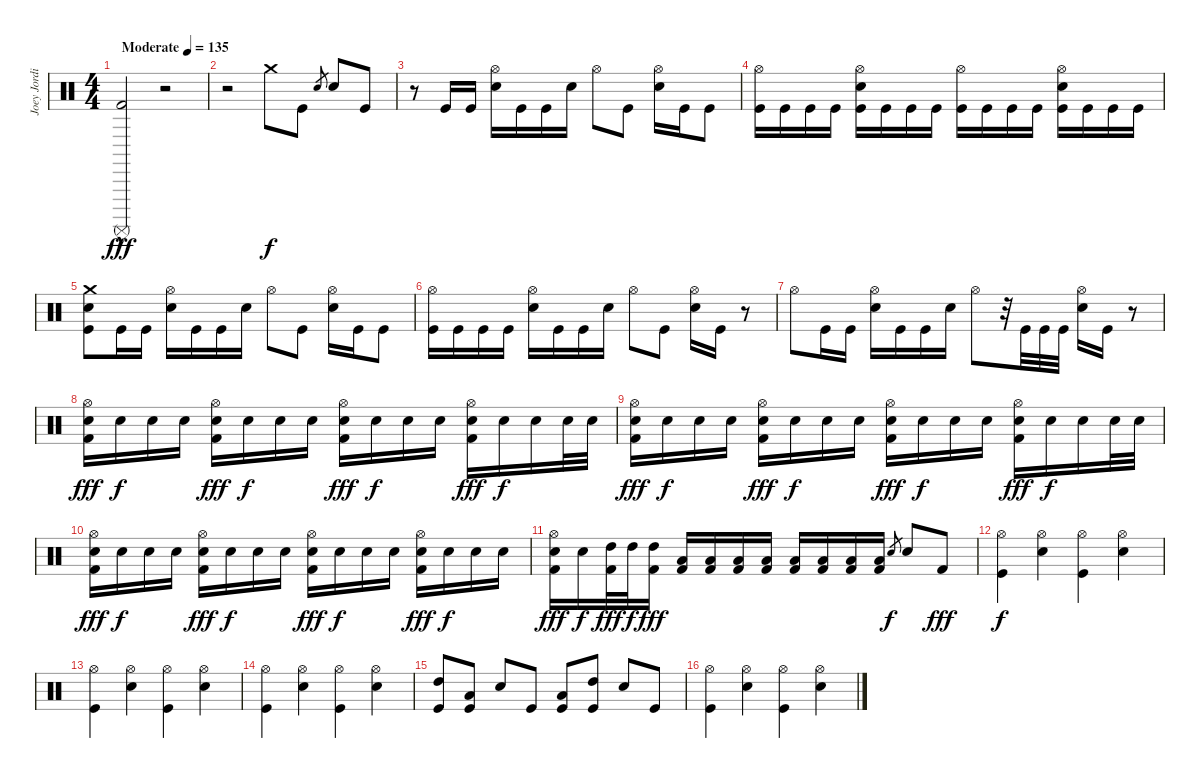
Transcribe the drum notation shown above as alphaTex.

\track ("Joey Jordison" "Joey Jordi") {instrument percussion}
\staff {score}
\articulation defaults
\ts (4 4)
\tempo (135 "Moderate")
\clef neutral
\ks c
("Surdo (mute)"{hac} "Kick (hit) 2"{hac}).2{dy fff} r.2 |
r.2 "Crash medium (hit)".8{dy f} "Kick (hit)".8 "Electric Snare (hit)".8{gr} "Electric Snare (hit)".8 "Kick (hit)".8 |
r.8 "Kick (hit)".16 "Kick (hit)".16 ("Hi-Hat (open)" "Electric Snare (hit)").16 "Kick (hit)".16 "Kick (hit)".16 "Electric Snare (hit)".16 "Hi-Hat (open)".8 "Kick (hit)".8 ("Hi-Hat (open)" "Electric Snare (hit)").16 "Kick (hit)".16 "Kick (hit)".8 |
("Hi-Hat (open)" "Kick (hit)").16 "Kick (hit)".16 "Kick (hit)".16 "Kick (hit)".16 ("Hi-Hat (open)" "Electric Snare (hit)" "Kick (hit)").16 "Kick (hit)".16 "Kick (hit)".16 "Kick (hit)".16 ("Hi-Hat (open)" "Kick (hit)").16 "Kick (hit)".16 "Kick (hit)".16 "Kick (hit)".16 ("Hi-Hat (open)" "Electric Snare (hit)" "Kick (hit)").16 "Kick (hit)".16 "Kick (hit)".16 "Kick (hit)".16 |
("Crash medium (hit)" "Electric Snare (hit)" "Kick (hit)").8 "Kick (hit)".16 "Kick (hit)".16 ("Hi-Hat (open)" "Electric Snare (hit)").16 "Kick (hit)".16 "Kick (hit)".16 "Electric Snare (hit)".16 "Hi-Hat (open)".8 "Kick (hit)".8 ("Hi-Hat (open)" "Electric Snare (hit)").16 "Kick (hit)".16 "Kick (hit)".8 |
("Hi-Hat (open)" "Kick (hit)").16 "Kick (hit)".16 "Kick (hit)".16 "Kick (hit)".16 ("Hi-Hat (open)" "Electric Snare (hit)").16 "Kick (hit)".16 "Kick (hit)".16 "Electric Snare (hit)".16 "Hi-Hat (open)".8 "Kick (hit)".8 ("Hi-Hat (open)" "Electric Snare (hit)").16 "Kick (hit)".16 r.8 |
"Hi-Hat (open)".8 "Kick (hit)".16 "Kick (hit)".16 ("Hi-Hat (open)" "Electric Snare (hit)").16 "Kick (hit)".16 "Kick (hit)".16 "Electric Snare (hit)".16 "Hi-Hat (open)".8 r.32 "Kick (hit)".32 "Kick (hit)".32 "Kick (hit)".32 ("Hi-Hat (open)" "Electric Snare (hit)").16 "Kick (hit)".16 r.8 |
("Hi-Hat (open)" "Electric Snare (hit)" "Kick (hit) 2").16{dy fff} "Electric Snare (hit)".16{dy f} "Electric Snare (hit)".16 "Electric Snare (hit)".16 ("Hi-Hat (open)" "Electric Snare (hit)" "Kick (hit) 2").16{dy fff} "Electric Snare (hit)".16{dy f} "Electric Snare (hit)".16 "Electric Snare (hit)".16 ("Hi-Hat (open)" "Electric Snare (hit)" "Kick (hit) 2").16{dy fff} "Electric Snare (hit)".16{dy f} "Electric Snare (hit)".16 "Electric Snare (hit)".16 ("Hi-Hat (open)" "Electric Snare (hit)" "Kick (hit) 2").16{dy fff} "Electric Snare (hit)".16{dy f} "Electric Snare (hit)".16 "Electric Snare (hit)".32 "Electric Snare (hit)".32 |
("Hi-Hat (open)" "Electric Snare (hit)" "Kick (hit) 2").16{dy fff} "Electric Snare (hit)".16{dy f} "Electric Snare (hit)".16 "Electric Snare (hit)".16 ("Hi-Hat (open)" "Electric Snare (hit)" "Kick (hit) 2").16{dy fff} "Electric Snare (hit)".16{dy f} "Electric Snare (hit)".16 "Electric Snare (hit)".16 ("Hi-Hat (open)" "Electric Snare (hit)" "Kick (hit) 2").16{dy fff} "Electric Snare (hit)".16{dy f} "Electric Snare (hit)".16 "Electric Snare (hit)".16 ("Hi-Hat (open)" "Electric Snare (hit)" "Kick (hit) 2").16{dy fff} "Electric Snare (hit)".16{dy f} "Electric Snare (hit)".16 "Electric Snare (hit)".32 "Electric Snare (hit)".32 |
("Hi-Hat (open)" "Electric Snare (hit)" "Kick (hit) 2").16{dy fff} "Electric Snare (hit)".16{dy f} "Electric Snare (hit)".16 "Electric Snare (hit)".16 ("Hi-Hat (open)" "Electric Snare (hit)" "Kick (hit) 2").16{dy fff} "Electric Snare (hit)".16{dy f} "Electric Snare (hit)".16 "Electric Snare (hit)".16 ("Hi-Hat (open)" "Electric Snare (hit)" "Kick (hit) 2").16{dy fff} "Electric Snare (hit)".16{dy f} "Electric Snare (hit)".16 "Electric Snare (hit)".16 ("Hi-Hat (open)" "Electric Snare (hit)" "Kick (hit) 2").16{dy fff} "Electric Snare (hit)".16{dy f} "Electric Snare (hit)".16 "Electric Snare (hit)".16 |
("Hi-Hat (open)" "Electric Snare (hit)" "Kick (hit) 2").16{dy fff} "Electric Snare (hit)".16{dy f} ("High Tom (hit)" "Kick (hit) 2").32{dy fff} "High Tom (hit)".32{dy f} ("High Tom (hit)" "Kick (hit) 2").16{dy fff} ("Low Tom (hit)" "Kick (hit) 2").16 ("Low Tom (hit)" "Kick (hit) 2").16 ("Low Floor Tom (hit)" "Kick (hit) 2").16 ("Low Floor Tom (hit)" "Kick (hit) 2").16 ("Low Tom (hit)" "Kick (hit) 2").16 ("Low Tom (hit)" "Kick (hit) 2").16 ("Low Floor Tom (hit)" "Kick (hit) 2").16 ("Low Floor Tom (hit)" "Kick (hit) 2").16 "Electric Snare (hit)".8{gr dy f} "Electric Snare (hit)".8 "Kick (hit) 2".8{dy fff} |
("Hi-Hat (open)" "Kick (hit)").4{dy f} ("Hi-Hat (open)" "Electric Snare (hit)").4 ("Hi-Hat (open)" "Kick (hit)").4 ("Hi-Hat (open)" "Electric Snare (hit)").4 |
("Hi-Hat (open)" "Kick (hit)").4 ("Hi-Hat (open)" "Electric Snare (hit)").4 ("Hi-Hat (open)" "Kick (hit)").4 ("Hi-Hat (open)" "Electric Snare (hit)").4 |
("Hi-Hat (open)" "Kick (hit)").4 ("Hi-Hat (open)" "Electric Snare (hit)").4 ("Hi-Hat (open)" "Kick (hit)").4 ("Hi-Hat (open)" "Electric Snare (hit)").4 |
("High Tom (hit)" "Kick (hit)").8 ("Low Tom (hit)" "Kick (hit)").8 "Electric Snare (hit)".8 "Kick (hit)".8 ("Low Tom (hit)" "Kick (hit)").8 ("High Tom (hit)" "Kick (hit)").8 "Electric Snare (hit)".8 "Kick (hit)".8 |
("Hi-Hat (open)" "Kick (hit)").4 ("Hi-Hat (open)" "Electric Snare (hit)").4 ("Hi-Hat (open)" "Kick (hit)").4 ("Hi-Hat (open)" "Electric Snare (hit)").4
